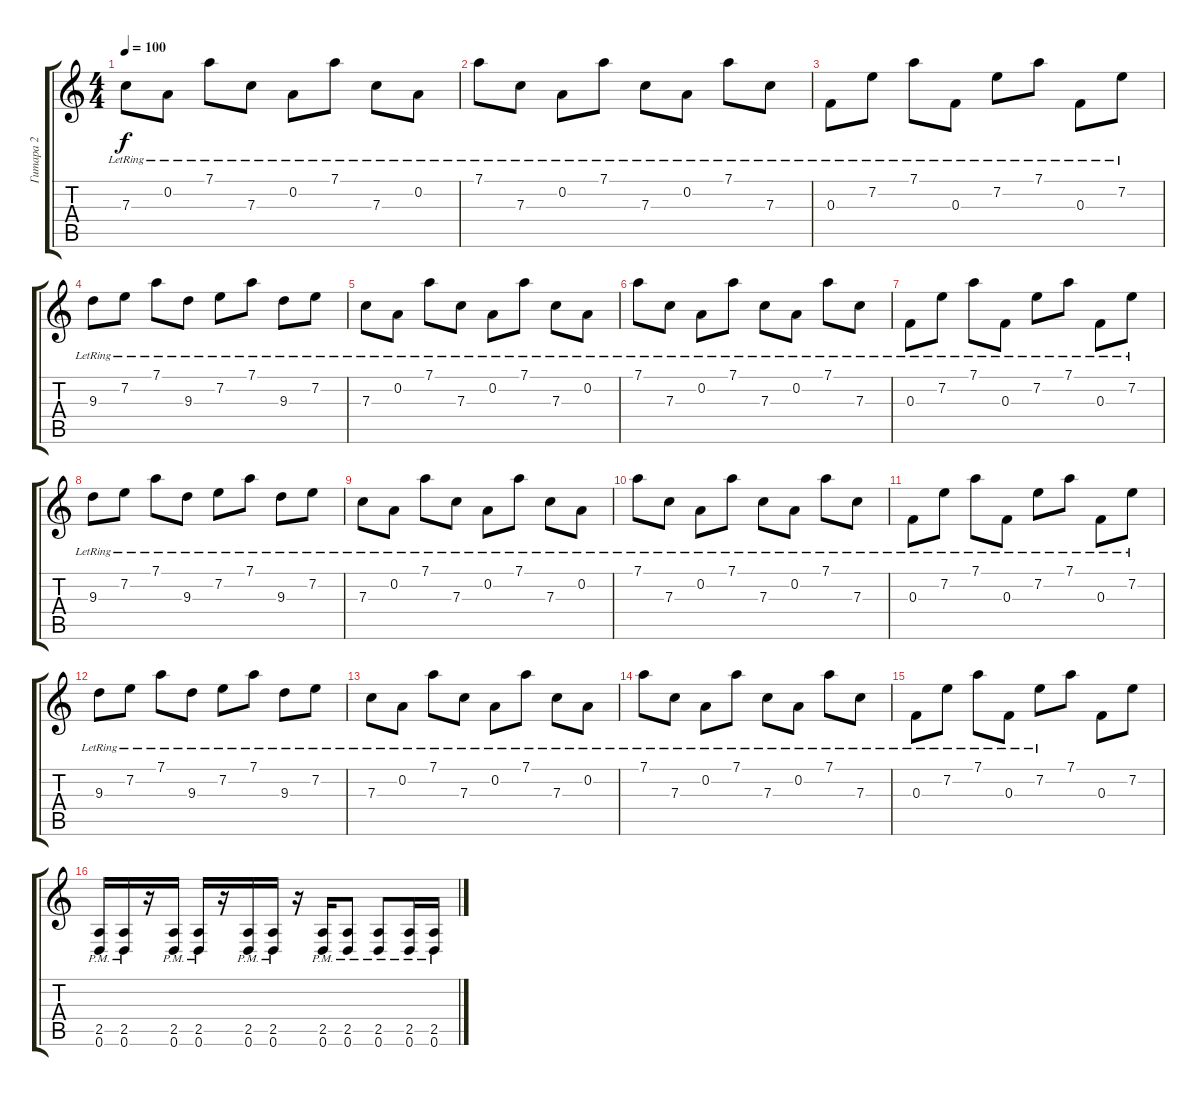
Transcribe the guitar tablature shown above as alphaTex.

\track ("Гитара 2" "Гитара 2") {instrument overdrivenguitar}
\staff {score tabs}
\tuning (D4 A3 F3 C3 G2 D2) {hide}
\ts (4 4)
\tempo 100
\clef g2
\ks c
7.3{lr}.8{dy f} 0.2{lr}.8 7.1{lr}.8 7.3{lr}.8 0.2{lr}.8 7.1{lr}.8 7.3{lr}.8 0.2{lr}.8 |
7.1{lr}.8 7.3{lr}.8 0.2{lr}.8 7.1{lr}.8 7.3{lr}.8 0.2{lr}.8 7.1{lr}.8 7.3{lr}.8 |
0.3{lr}.8 7.2{lr}.8 7.1{lr}.8 0.3{lr}.8 7.2{lr}.8 7.1{lr}.8 0.3{lr}.8 7.2{lr}.8 |
9.3{lr}.8 7.2{lr}.8 7.1{lr}.8 9.3{lr}.8 7.2{lr}.8 7.1{lr}.8 9.3{lr}.8 7.2{lr}.8 |
7.3{lr}.8 0.2{lr}.8 7.1{lr}.8 7.3{lr}.8 0.2{lr}.8 7.1{lr}.8 7.3{lr}.8 0.2{lr}.8 |
7.1{lr}.8 7.3{lr}.8 0.2{lr}.8 7.1{lr}.8 7.3{lr}.8 0.2{lr}.8 7.1{lr}.8 7.3{lr}.8 |
0.3{lr}.8 7.2{lr}.8 7.1{lr}.8 0.3{lr}.8 7.2{lr}.8 7.1{lr}.8 0.3{lr}.8 7.2{lr}.8 |
9.3{lr}.8 7.2{lr}.8 7.1{lr}.8 9.3{lr}.8 7.2{lr}.8 7.1{lr}.8 9.3{lr}.8 7.2{lr}.8 |
7.3{lr}.8 0.2{lr}.8 7.1{lr}.8 7.3{lr}.8 0.2{lr}.8 7.1{lr}.8 7.3{lr}.8 0.2{lr}.8 |
7.1{lr}.8 7.3{lr}.8 0.2{lr}.8 7.1{lr}.8 7.3{lr}.8 0.2{lr}.8 7.1{lr}.8 7.3{lr}.8 |
0.3{lr}.8 7.2{lr}.8 7.1{lr}.8 0.3{lr}.8 7.2{lr}.8 7.1{lr}.8 0.3{lr}.8 7.2{lr}.8 |
9.3{lr}.8 7.2{lr}.8 7.1{lr}.8 9.3{lr}.8 7.2{lr}.8 7.1{lr}.8 9.3{lr}.8 7.2{lr}.8 |
7.3{lr}.8 0.2{lr}.8 7.1{lr}.8 7.3{lr}.8 0.2{lr}.8 7.1{lr}.8 7.3{lr}.8 0.2{lr}.8 |
7.1{lr}.8 7.3{lr}.8 0.2{lr}.8 7.1{lr}.8 7.3{lr}.8 0.2{lr}.8 7.1{lr}.8 7.3{lr}.8 |
0.3{lr}.8 7.2{lr}.8 7.1{lr}.8 0.3{lr}.8 7.2{lr}.8 7.1.8 0.3.8 7.2.8 |
(2.5{pm} 0.6{pm}).16{instrument overdrivenguitar} (2.5{pm} 0.6{pm}).16 r.16 (2.5{pm} 0.6{pm}).16 (2.5{pm} 0.6{pm}).16 r.16 (2.5{pm} 0.6{pm}).16 (2.5{pm} 0.6{pm}).16 r.16 (2.5{pm} 0.6{pm}).16 (2.5{pm} 0.6{pm}).8 (2.5{pm} 0.6{pm}).8 (2.5{pm} 0.6{pm}).16 (2.5{pm} 0.6{pm}).16
